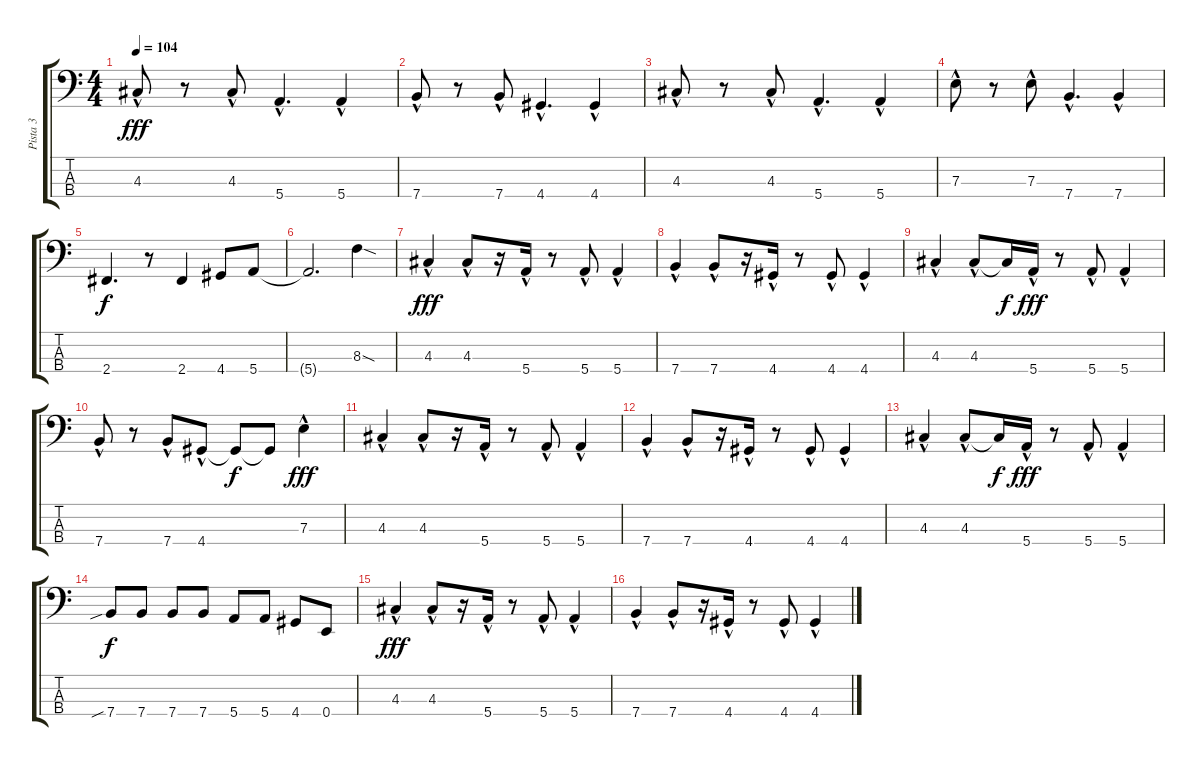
\track ("Pista 3" "Pista 3") {instrument electricbassfinger}
\staff {score tabs}
\tuning (G2 D2 A1 E1) {hide}
\ts (4 4)
\tempo 104
\clef f4
\ks c
4.3{hac}.8{dy fff} r.8 4.3{hac}.8 5.4{hac}.4{d} 5.4{hac}.4 |
7.4{hac}.8 r.8 7.4{hac}.8 4.4{hac}.4{d} 4.4{hac}.4 |
4.3{hac}.8 r.8 4.3{hac}.8 5.4{hac}.4{d} 5.4{hac}.4 |
7.3{hac}.8 r.8 7.3{hac}.8 7.4{hac}.4{d} 7.4{hac}.4 |
2.4.4{d dy f} r.8 2.4.4 4.4.8 5.4.8 |
5.4{t}.2{d} 8.3{sod}.4 |
4.3{hac}.4{dy fff} 4.3{hac}.8 r.16 5.4{hac}.16 r.8 5.4{hac}.8 5.4{hac}.4 |
7.4{hac}.4 7.4{hac}.8 r.16 4.4{hac}.16 r.8 4.4{hac}.8 4.4{hac}.4 |
4.3{hac}.4 4.3{hac}.8 4.3{t}.16{dy f} 5.4{hac}.16{dy fff} r.8 5.4{hac}.8 5.4{hac}.4 |
7.4{hac}.8 r.8 7.4{hac}.8 4.4{hac}.8 4.4{t}.8{dy f} 4.4{t}.8 7.3{hac}.4{dy fff} |
4.3{hac}.4 4.3{hac}.8 r.16 5.4{hac}.16 r.8 5.4{hac}.8 5.4{hac}.4 |
7.4{hac}.4 7.4{hac}.8 r.16 4.4{hac}.16 r.8 4.4{hac}.8 4.4{hac}.4 |
4.3{hac}.4 4.3{hac}.8 4.3{t}.16{dy f} 5.4{hac}.16{dy fff} r.8 5.4{hac}.8 5.4{hac}.4 |
7.4{sib}.8{dy f} 7.4.8 7.4.8 7.4.8 5.4.8 5.4.8 4.4.8 0.4.8 |
4.3{hac}.4{dy fff} 4.3{hac}.8 r.16 5.4{hac}.16 r.8 5.4{hac}.8 5.4{hac}.4 |
7.4{hac}.4 7.4{hac}.8 r.16 4.4{hac}.16 r.8 4.4{hac}.8 4.4{hac}.4
